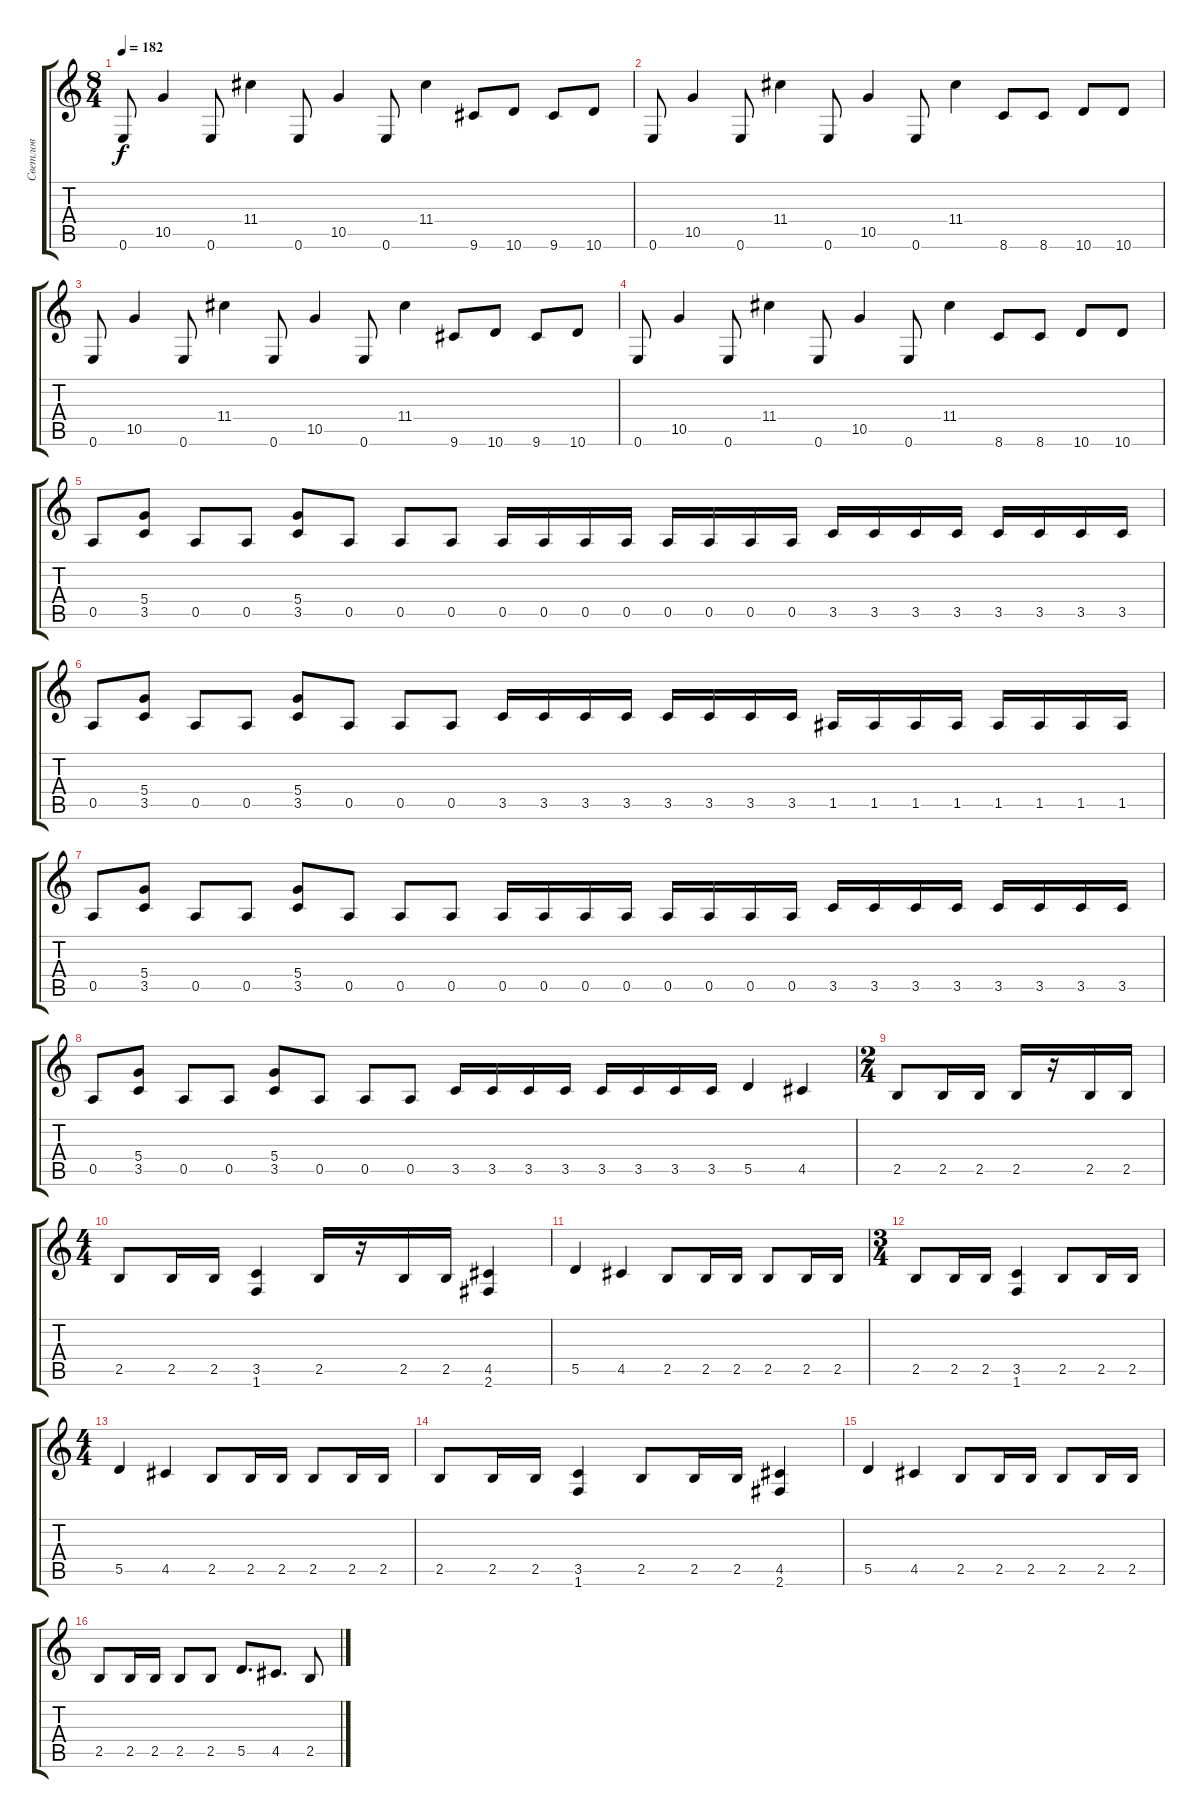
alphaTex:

\track ("Светлов" "Светлов") {instrument distortionguitar}
\staff {score tabs}
\tuning (E4 B3 G3 D3 A2 E2) {hide}
\ts (8 4)
\tempo 182
\clef g2
\ks c
0.6.8{dy f} 10.5.4 0.6.8 11.4.4 0.6.8 10.5.4 0.6.8 11.4.4 9.6.8 10.6.8 9.6.8 10.6.8 |
0.6.8 10.5.4 0.6.8 11.4.4 0.6.8 10.5.4 0.6.8 11.4.4 8.6.8 8.6.8 10.6.8 10.6.8 |
0.6.8 10.5.4 0.6.8 11.4.4 0.6.8 10.5.4 0.6.8 11.4.4 9.6.8 10.6.8 9.6.8 10.6.8 |
0.6.8 10.5.4 0.6.8 11.4.4 0.6.8 10.5.4 0.6.8 11.4.4 8.6.8 8.6.8 10.6.8 10.6.8 |
0.5.8 (5.4 3.5).8 0.5.8 0.5.8 (5.4 3.5).8 0.5.8 0.5.8 0.5.8 0.5.16 0.5.16 0.5.16 0.5.16 0.5.16 0.5.16 0.5.16 0.5.16 3.5.16 3.5.16 3.5.16 3.5.16 3.5.16 3.5.16 3.5.16 3.5.16 |
0.5.8 (5.4 3.5).8 0.5.8 0.5.8 (5.4 3.5).8 0.5.8 0.5.8 0.5.8 3.5.16 3.5.16 3.5.16 3.5.16 3.5.16 3.5.16 3.5.16 3.5.16 1.5.16 1.5.16 1.5.16 1.5.16 1.5.16 1.5.16 1.5.16 1.5.16 |
0.5.8 (5.4 3.5).8 0.5.8 0.5.8 (5.4 3.5).8 0.5.8 0.5.8 0.5.8 0.5.16 0.5.16 0.5.16 0.5.16 0.5.16 0.5.16 0.5.16 0.5.16 3.5.16 3.5.16 3.5.16 3.5.16 3.5.16 3.5.16 3.5.16 3.5.16 |
0.5.8 (5.4 3.5).8 0.5.8 0.5.8 (5.4 3.5).8 0.5.8 0.5.8 0.5.8 3.5.16 3.5.16 3.5.16 3.5.16 3.5.16 3.5.16 3.5.16 3.5.16 5.5.4 4.5.4 |
\ts (2 4)
2.5.8 2.5.16 2.5.16 2.5.16 r.16 2.5.16 2.5.16 |
\ts (4 4)
2.5.8 2.5.16 2.5.16 (3.5 1.6).4 2.5.16 r.16 2.5.16 2.5.16 (4.5 2.6).4 |
5.5.4 4.5.4 2.5.8 2.5.16 2.5.16 2.5.8 2.5.16 2.5.16 |
\ts (3 4)
2.5.8 2.5.16 2.5.16 (3.5 1.6).4 2.5.8 2.5.16 2.5.16 |
\ts (4 4)
5.5.4 4.5.4 2.5.8 2.5.16 2.5.16 2.5.8 2.5.16 2.5.16 |
2.5.8 2.5.16 2.5.16 (3.5 1.6).4 2.5.8 2.5.16 2.5.16 (4.5 2.6).4 |
5.5.4 4.5.4 2.5.8 2.5.16 2.5.16 2.5.8 2.5.16 2.5.16 |
2.5.8 2.5.16 2.5.16 2.5.8 2.5.8 5.5.8{d} 4.5.8{d} 2.5.8
